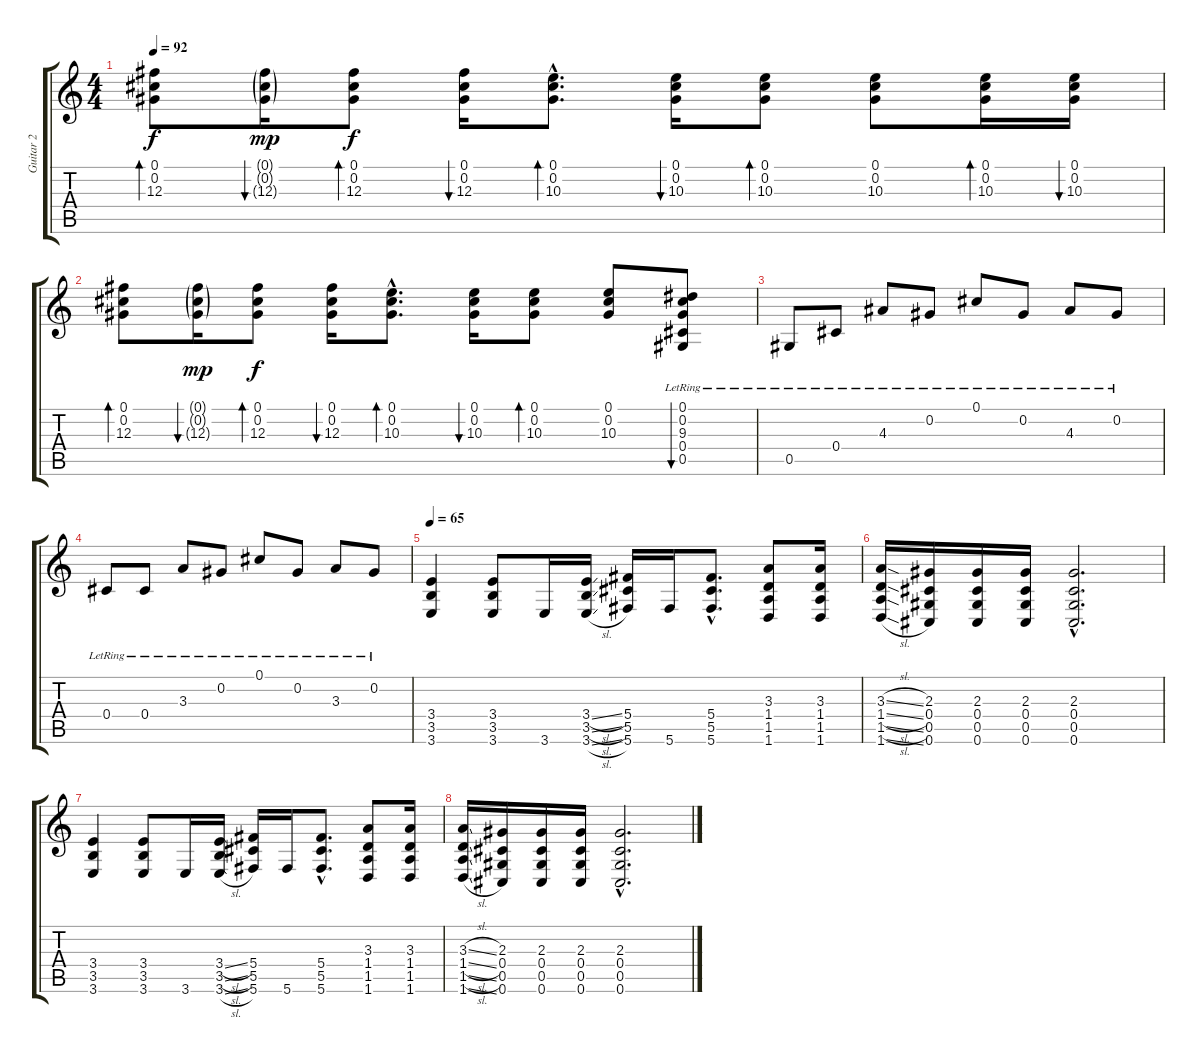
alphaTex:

\track ("Guitar 2" "Guitar 2") {instrument acousticguitarsteel}
\staff {score tabs}
\tuning (Db4 Ab3 Gb3 Db3 Ab2 Db2) {hide}
\ts (4 4)
\section ("" "")
\tempo 92
\clef g2
\ks c
(0.1 0.2 12.3).8{bd 30 dy f} (0.1{g} 0.2{g} 12.3{g}).16{bu 30 dy mp} (0.1 0.2 12.3).8{bd 30 dy f} (0.1 0.2 12.3).16{bu 30} (0.1{hac} 0.2{hac} 10.3{hac}).8{d bd 30} (0.1 0.2 10.3).16{bu 30} (0.1 0.2 10.3).8{bd 30} (0.1 0.2 10.3).8 (0.1 0.2 10.3).16{bd 30} (0.1 0.2 10.3).16{bu 30} |
(0.1 0.2 12.3).8{bd 30} (0.1{g} 0.2{g} 12.3{g}).16{bu 30 dy mp} (0.1 0.2 12.3).8{bd 30 dy f} (0.1 0.2 12.3).16{bu 30} (0.1{hac} 0.2{hac} 10.3{hac}).8{d bd 30} (0.1 0.2 10.3).16{bu 30} (0.1 0.2 10.3).8{bd 30} (0.1 0.2 10.3).8 (0.1{lr} 0.2{lr} 9.3{lr} 0.4{lr} 0.5{lr}).8{bu 480} |
0.5{lr}.8 0.4{lr}.8 4.3{lr}.8 0.2{lr}.8 0.1{lr}.8 0.2{lr}.8 4.3{lr}.8 0.2{lr}.8 |
0.4{lr}.8 0.4{lr}.8 3.3{lr}.8 0.2{lr}.8 0.1{lr}.8 0.2{lr}.8 3.3{lr}.8 0.2{lr}.8 |
\section ("" "")
\tempo 65
(3.4 3.5 3.6).4{instrument distortionguitar} (3.4 3.5 3.6).8 3.6.16 (3.4{sl} 3.5{sl} 3.6{sl}).16 (5.4 5.5 5.6).16 5.6.16 (5.4{hac} 5.5{hac} 5.6{hac}).8{d} (3.3 1.4 1.5 1.6).8 (3.3 1.4 1.5 1.6).16 |
(3.3{sl} 1.4{sl} 1.5{sl} 1.6{sl}).16 (2.3 0.4 0.5 0.6).16 (2.3 0.4 0.5 0.6).16 (2.3 0.4 0.5 0.6).16 (2.3{hac} 0.4{hac} 0.5{hac} 0.6{hac}).2{d} |
(3.4 3.5 3.6).4 (3.4 3.5 3.6).8 3.6.16 (3.4{sl} 3.5{sl} 3.6{sl}).16 (5.4 5.5 5.6).16 5.6.16 (5.4{hac} 5.5{hac} 5.6{hac}).8{d} (3.3 1.4 1.5 1.6).8 (3.3 1.4 1.5 1.6).16 |
(3.3{sl} 1.4{sl} 1.5{sl} 1.6{sl}).16 (2.3 0.4 0.5 0.6).16 (2.3 0.4 0.5 0.6).16 (2.3 0.4 0.5 0.6).16 (2.3{hac} 0.4{hac} 0.5{hac} 0.6{hac}).2{d}
